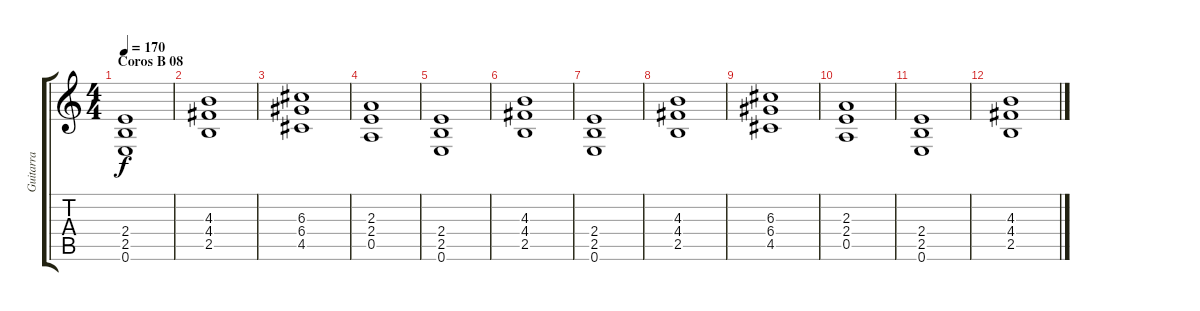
\track ("Guitarra" "Guitarra") {instrument distortionguitar}
\staff {score tabs}
\tuning (E4 B3 G3 D3 A2 E2) {hide}
\ts (4 4)
\section ("" "Coros B 08")
\tempo 170
\clef g2
\ks c
(2.4 2.5 0.6).1{dy f volume 8} |
(4.3 4.4 2.5).1 |
(6.3 6.4 4.5).1 |
(2.3 2.4 0.5).1 |
(2.4 2.5 0.6).1{volume 4} |
(4.3 4.4 2.5).1 |
(2.4 2.5 0.6).1 |
(4.3 4.4 2.5).1 |
(6.3 6.4 4.5).1{volume 0} |
(2.3 2.4 0.5).1 |
(2.4 2.5 0.6).1 |
(4.3 4.4 2.5).1
